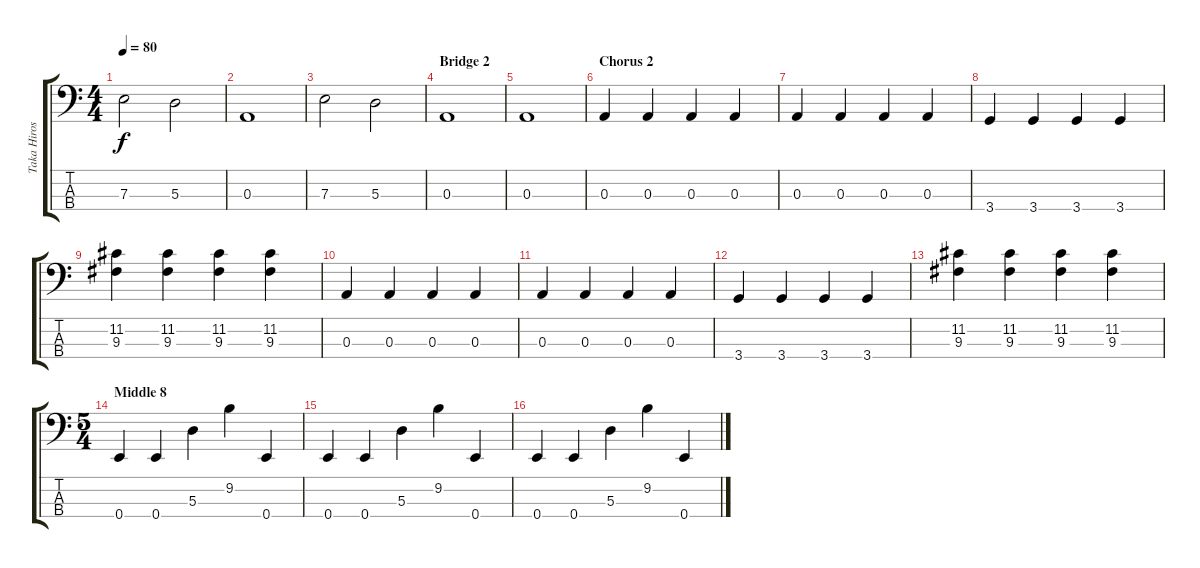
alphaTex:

\track ("Taka Hirose (Bass)" "Taka Hiros") {instrument electricbasspick}
\staff {score tabs}
\tuning (G2 D2 A1 E1) {hide}
\ts (4 4)
\tempo 80
\clef f4
\ks c
7.3.2{dy f} 5.3.2 |
0.3.1 |
7.3.2 5.3.2 |
\section ("" "Bridge 2")
0.3.1 |
0.3.1 |
\section ("" "Chorus 2")
0.3.4 0.3.4 0.3.4 0.3.4 |
0.3.4 0.3.4 0.3.4 0.3.4 |
3.4.4 3.4.4 3.4.4 3.4.4 |
(11.2 9.3).4 (11.2 9.3).4 (11.2 9.3).4 (11.2 9.3).4 |
0.3.4 0.3.4 0.3.4 0.3.4 |
0.3.4 0.3.4 0.3.4 0.3.4 |
3.4.4 3.4.4 3.4.4 3.4.4 |
(11.2 9.3).4 (11.2 9.3).4 (11.2 9.3).4 (11.2 9.3).4 |
\ts (5 4)
\section ("" "Middle 8")
0.4.4 0.4.4 5.3.4 9.2.4 0.4.4 |
0.4.4 0.4.4 5.3.4 9.2.4 0.4.4 |
0.4.4 0.4.4 5.3.4 9.2.4 0.4.4
